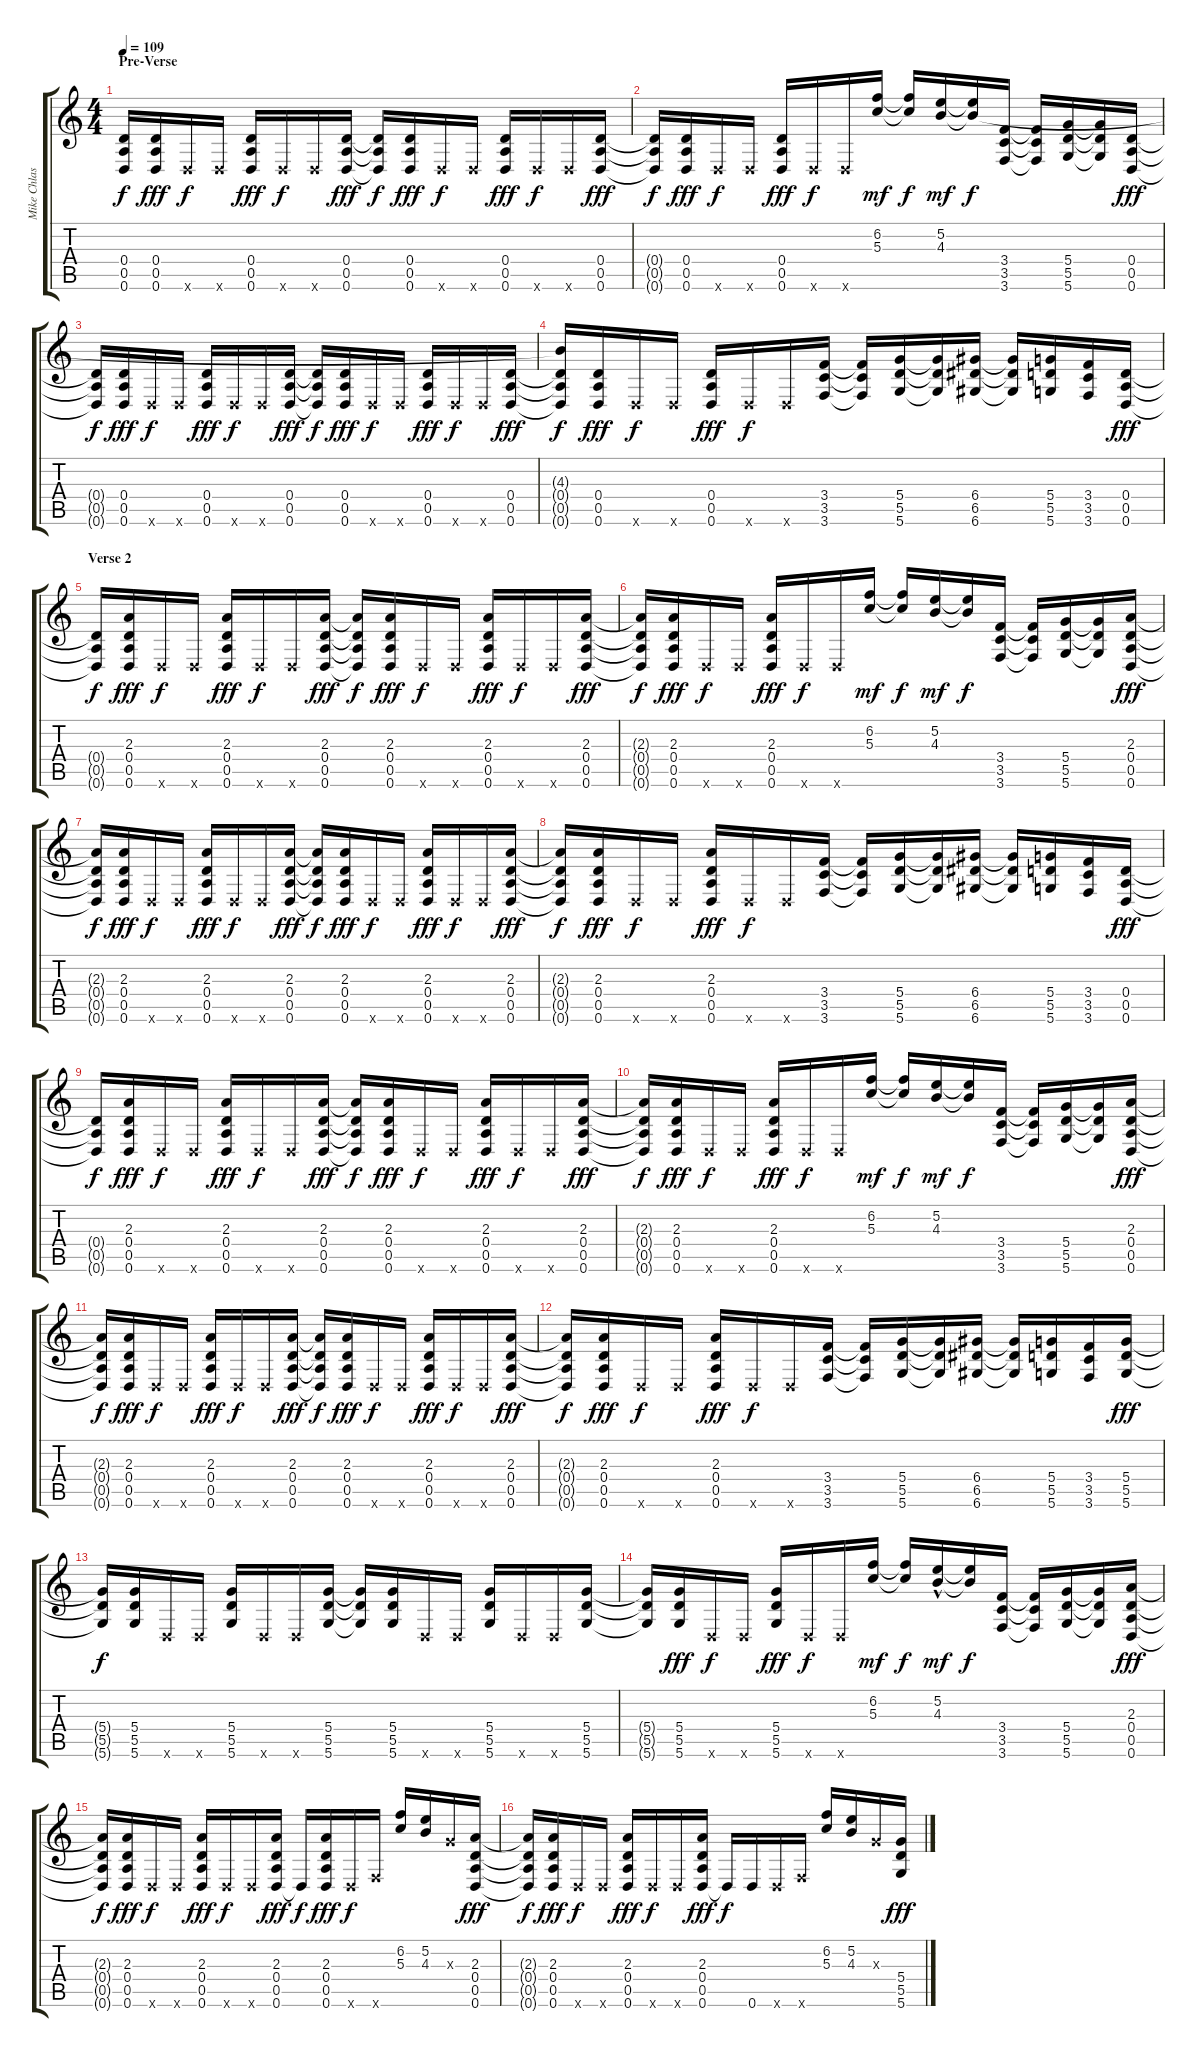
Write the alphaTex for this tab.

\track ("Mike Chlasciak" "Mike Chlas") {instrument distortionguitar}
\staff {score tabs}
\tuning (E4 B3 G3 D3 A2 D2) {hide}
\ts (4 4)
\section ("" "Pre-Verse")
\tempo 109
\clef g2
\ks c
(0.4{t} 0.5{t} 0.6{t}).16{dy f} (0.4 0.5 0.6).16{dy fff} 0.6{x}.16{dy f} 0.6{x}.16 (0.4 0.5 0.6).16{dy fff} 0.6{x}.16{dy f} 0.6{x}.16 (0.4 0.5 0.6).16{dy fff} (0.4{t} 0.5{t} 0.6{t}).16{dy f} (0.4 0.5 0.6).16{dy fff} 0.6{x}.16{dy f} 0.6{x}.16 (0.4 0.5 0.6).16{dy fff} 0.6{x}.16{dy f} 0.6{x}.16 (0.4 0.5 0.6).16{dy fff} |
(0.4{t} 0.5{t} 0.6{t}).16{dy f} (0.4 0.5 0.6).16{dy fff} 0.6{x}.16{dy f} 0.6{x}.16 (0.4 0.5 0.6).16{dy fff} 0.6{x}.16{dy f} 0.6{x}.16 (6.2 5.3).16{dy mf} (6.2{t} 5.3{t}).16{dy f} (5.2 4.3).16{dy mf} (5.2{t} 4.3{t}).16{dy f} (3.4 3.5 3.6).16 (3.4{t} 3.5{t} 3.6{t}).16 (5.4 5.5 5.6).16 (5.4{t} 5.5{t} 5.6{t}).16 (0.4 0.5 0.6).16{dy fff} |
(0.4{t} 0.5{t} 0.6{t}).16{dy f} (0.4 0.5 0.6).16{dy fff} 0.6{x}.16{dy f} 0.6{x}.16 (0.4 0.5 0.6).16{dy fff} 0.6{x}.16{dy f} 0.6{x}.16 (0.4 0.5 0.6).16{dy fff} (0.4{t} 0.5{t} 0.6{t}).16{dy f} (0.4 0.5 0.6).16{dy fff} 0.6{x}.16{dy f} 0.6{x}.16 (0.4 0.5 0.6).16{dy fff} 0.6{x}.16{dy f} 0.6{x}.16 (0.4 0.5 0.6).16{dy fff} |
(4.3{t} 0.4{t} 0.5{t} 0.6{t}).16{dy f} (0.4 0.5 0.6).16{dy fff} 0.6{x}.16{dy f} 0.6{x}.16 (0.4 0.5 0.6).16{dy fff} 0.6{x}.16{dy f} 0.6{x}.16 (3.4 3.5 3.6).16 (3.4{t} 3.5{t} 3.6{t}).16 (5.4 5.5 5.6).16 (5.4{t} 5.5{t} 5.6{t}).16 (6.4 6.5 6.6).16 (6.4{t} 6.5{t} 6.6{t}).16 (5.4 5.5 5.6).16 (3.4 3.5 3.6).16 (0.4 0.5 0.6).16{dy fff} |
\section ("" "Verse 2")
(0.4{t} 0.5{t} 0.6{t}).16{dy f} (2.3 0.4 0.5 0.6).16{dy fff} 0.6{x}.16{dy f} 0.6{x}.16 (2.3 0.4 0.5 0.6).16{dy fff} 0.6{x}.16{dy f} 0.6{x}.16 (2.3 0.4 0.5 0.6).16{dy fff} (2.3{t} 0.4{t} 0.5{t} 0.6{t}).16{dy f} (2.3 0.4 0.5 0.6).16{dy fff} 0.6{x}.16{dy f} 0.6{x}.16 (2.3 0.4 0.5 0.6).16{dy fff} 0.6{x}.16{dy f} 0.6{x}.16 (2.3 0.4 0.5 0.6).16{dy fff} |
(2.3{t} 0.4{t} 0.5{t} 0.6{t}).16{dy f} (2.3 0.4 0.5 0.6).16{dy fff} 0.6{x}.16{dy f} 0.6{x}.16 (2.3 0.4 0.5 0.6).16{dy fff} 0.6{x}.16{dy f} 0.6{x}.16 (6.2 5.3).16{dy mf} (6.2{t} 5.3{t}).16{dy f} (5.2 4.3).16{dy mf} (5.2{t} 4.3{t}).16{dy f} (3.4 3.5 3.6).16 (3.4{t} 3.5{t} 3.6{t}).16 (5.4 5.5 5.6).16 (5.4{t} 5.5{t} 5.6{t}).16 (2.3 0.4 0.5 0.6).16{dy fff} |
(2.3{t} 0.4{t} 0.5{t} 0.6{t}).16{dy f} (2.3 0.4 0.5 0.6).16{dy fff} 0.6{x}.16{dy f} 0.6{x}.16 (2.3 0.4 0.5 0.6).16{dy fff} 0.6{x}.16{dy f} 0.6{x}.16 (2.3 0.4 0.5 0.6).16{dy fff} (2.3{t} 0.4{t} 0.5{t} 0.6{t}).16{dy f} (2.3 0.4 0.5 0.6).16{dy fff} 0.6{x}.16{dy f} 0.6{x}.16 (2.3 0.4 0.5 0.6).16{dy fff} 0.6{x}.16{dy f} 0.6{x}.16 (2.3 0.4 0.5 0.6).16{dy fff} |
(2.3{t} 0.4{t} 0.5{t} 0.6{t}).16{dy f} (2.3 0.4 0.5 0.6).16{dy fff} 0.6{x}.16{dy f} 0.6{x}.16 (2.3 0.4 0.5 0.6).16{dy fff} 0.6{x}.16{dy f} 0.6{x}.16 (3.4 3.5 3.6).16 (3.4{t} 3.5{t} 3.6{t}).16 (5.4 5.5 5.6).16 (5.4{t} 5.5{t} 5.6{t}).16 (6.4 6.5 6.6).16 (6.4{t} 6.5{t} 6.6{t}).16 (5.4 5.5 5.6).16 (3.4 3.5 3.6).16 (0.4 0.5 0.6).16{dy fff} |
(0.4{t} 0.5{t} 0.6{t}).16{dy f} (2.3 0.4 0.5 0.6).16{dy fff} 0.6{x}.16{dy f} 0.6{x}.16 (2.3 0.4 0.5 0.6).16{dy fff} 0.6{x}.16{dy f} 0.6{x}.16 (2.3 0.4 0.5 0.6).16{dy fff} (2.3{t} 0.4{t} 0.5{t} 0.6{t}).16{dy f} (2.3 0.4 0.5 0.6).16{dy fff} 0.6{x}.16{dy f} 0.6{x}.16 (2.3 0.4 0.5 0.6).16{dy fff} 0.6{x}.16{dy f} 0.6{x}.16 (2.3 0.4 0.5 0.6).16{dy fff} |
(2.3{t} 0.4{t} 0.5{t} 0.6{t}).16{dy f} (2.3 0.4 0.5 0.6).16{dy fff} 0.6{x}.16{dy f} 0.6{x}.16 (2.3 0.4 0.5 0.6).16{dy fff} 0.6{x}.16{dy f} 0.6{x}.16 (6.2 5.3).16{dy mf} (6.2{t} 5.3{t}).16{dy f} (5.2 4.3).16{dy mf} (5.2{t} 4.3{t}).16{dy f} (3.4 3.5 3.6).16 (3.4{t} 3.5{t} 3.6{t}).16 (5.4 5.5 5.6).16 (5.4{t} 5.5{t} 5.6{t}).16 (2.3 0.4 0.5 0.6).16{dy fff} |
(2.3{t} 0.4{t} 0.5{t} 0.6{t}).16{dy f} (2.3 0.4 0.5 0.6).16{dy fff} 0.6{x}.16{dy f} 0.6{x}.16 (2.3 0.4 0.5 0.6).16{dy fff} 0.6{x}.16{dy f} 0.6{x}.16 (2.3 0.4 0.5 0.6).16{dy fff} (2.3{t} 0.4{t} 0.5{t} 0.6{t}).16{dy f} (2.3 0.4 0.5 0.6).16{dy fff} 0.6{x}.16{dy f} 0.6{x}.16 (2.3 0.4 0.5 0.6).16{dy fff} 0.6{x}.16{dy f} 0.6{x}.16 (2.3 0.4 0.5 0.6).16{dy fff} |
(2.3{t} 0.4{t} 0.5{t} 0.6{t}).16{dy f} (2.3 0.4 0.5 0.6).16{dy fff} 0.6{x}.16{dy f} 0.6{x}.16 (2.3 0.4 0.5 0.6).16{dy fff} 0.6{x}.16{dy f} 0.6{x}.16 (3.4 3.5 3.6).16 (3.4{t} 3.5{t} 3.6{t}).16 (5.4 5.5 5.6).16 (5.4{t} 5.5{t} 5.6{t}).16 (6.4 6.5 6.6).16 (6.4{t} 6.5{t} 6.6{t}).16 (5.4 5.5 5.6).16 (3.4 3.5 3.6).16 (5.4 5.5 5.6).16{dy fff} |
(5.4{t} 5.5{t} 5.6{t}).16{dy f} (5.4 5.5 5.6).16 0.6{x}.16 0.6{x}.16 (5.4 5.5 5.6).16 0.6{x}.16 0.6{x}.16 (5.4 5.5 5.6).16 (5.4{t} 5.5{t} 5.6{t}).16 (5.4 5.5 5.6).16 0.6{x}.16 0.6{x}.16 (5.4 5.5 5.6).16 0.6{x}.16 0.6{x}.16 (5.4 5.5 5.6).16 |
(5.4{t} 5.5{t} 5.6{t}).16 (5.4 5.5 5.6).16{dy fff} 0.6{x}.16{dy f} 0.6{x}.16 (5.4 5.5 5.6).16{dy fff} 0.6{x}.16{dy f} 0.6{x}.16 (6.2 5.3).16{dy mf} (6.2{t} 5.3{t}).16{dy f} (5.2{hac} 4.3).16{dy mf} (5.2{t} 4.3{t}).16{dy f} (3.4 3.5 3.6).16 (3.4{t} 3.5{t} 3.6{t}).16 (5.4 5.5 5.6).16 (5.4{t} 5.5{t} 5.6{t}).16 (2.3 0.4 0.5 0.6).16{dy fff} |
(2.3{t} 0.4{t} 0.5{t} 0.6{t}).16{dy f} (2.3 0.4 0.5 0.6).16{dy fff} 0.6{x}.16{dy f} 0.6{x}.16 (2.3 0.4 0.5 0.6).16{dy fff} 0.6{x}.16{dy f} 0.6{x}.16 (2.3 0.4 0.5 0.6).16{dy fff} 0.6{t}.16{dy f} (2.3 0.4 0.5 0.6).16{dy fff} 0.6{x}.16{dy f} 3.6{x}.16 (6.2 5.3).16 (5.2 4.3).16 0.3{x}.16 (2.3 0.4 0.5 0.6).16{dy fff} |
(2.3{t} 0.4{t} 0.5{t} 0.6{t}).16{dy f} (2.3 0.4 0.5 0.6).16{dy fff} 0.6{x}.16{dy f} 0.6{x}.16 (2.3 0.4 0.5 0.6).16{dy fff} 0.6{x}.16{dy f} 0.6{x}.16 (2.3 0.4 0.5 0.6).16{dy fff} 0.6{t}.16{dy f} 0.6.16 0.6{x}.16 3.6{x}.16 (6.2 5.3).16 (5.2 4.3).16 0.3{x}.16 (5.4 5.5 5.6).16{dy fff}
